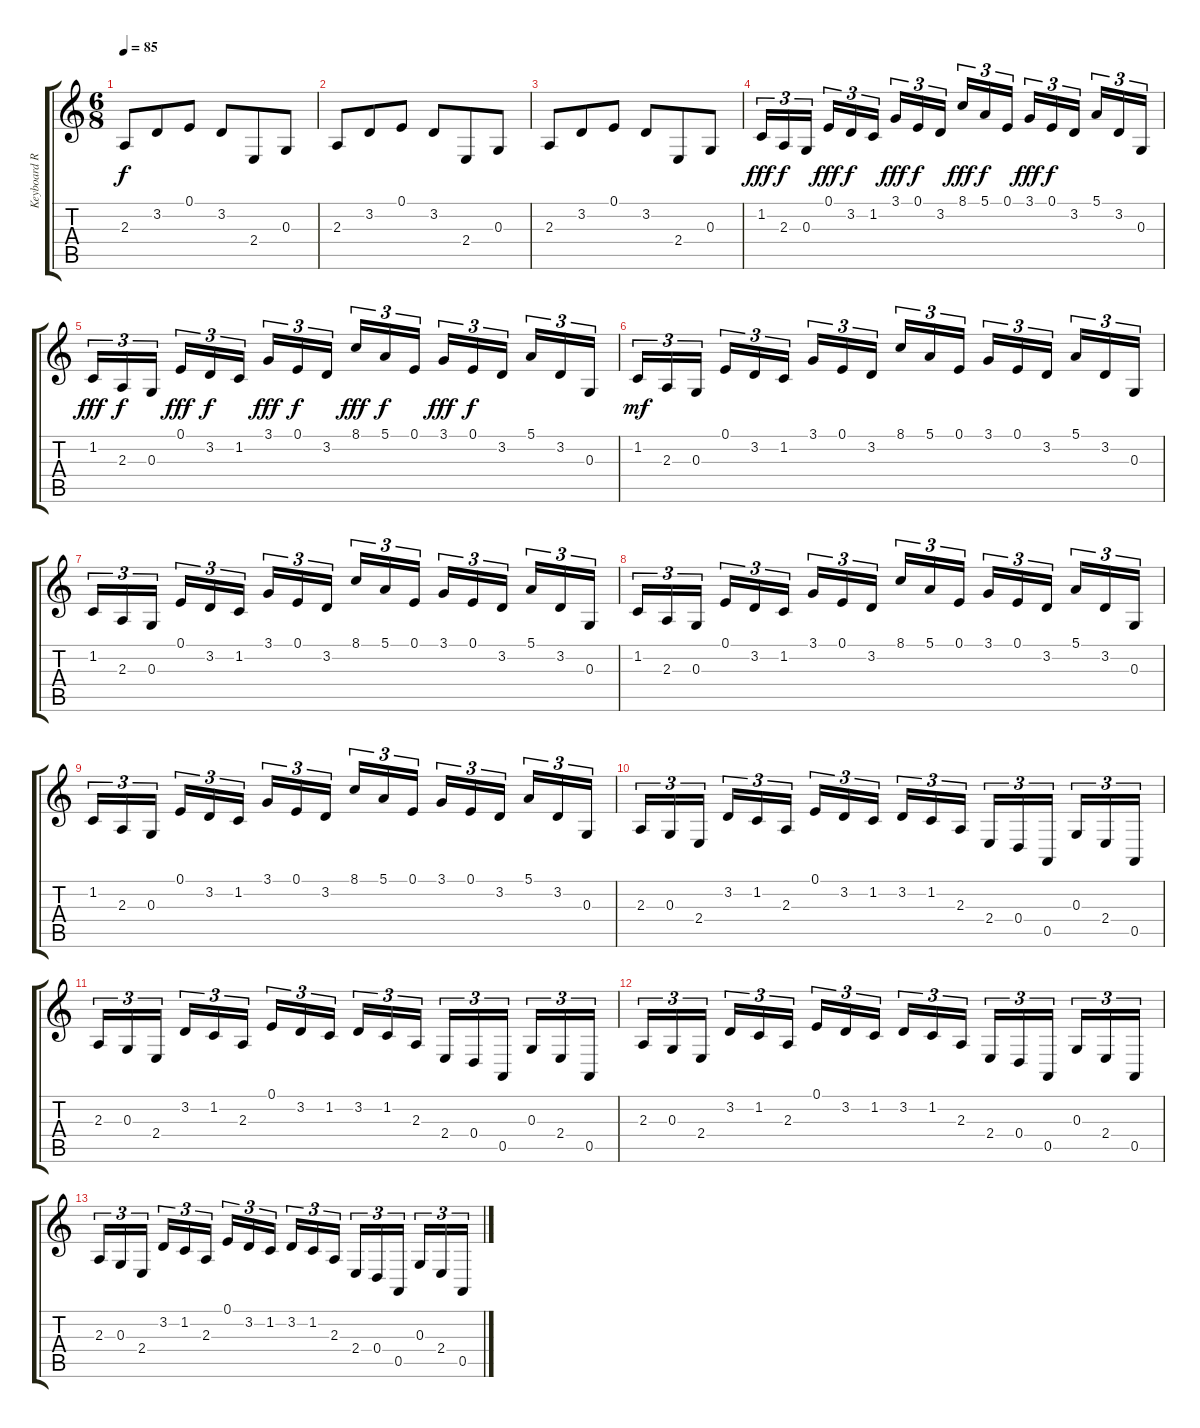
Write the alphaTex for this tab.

\track ("Keyboard Right Hand" "Keyboard R") {instrument acousticgrandpiano}
\staff {score tabs}
\tuning (E4 B3 G3 D3 A2 E2) {hide}
\ts (6 8)
\tempo 85
\clef g2
\ks c
2.3.8{dy f} 3.2.8 0.1.8 3.2.8 2.4.8 0.3.8 |
2.3.8 3.2.8 0.1.8 3.2.8 2.4.8 0.3.8 |
2.3.8 3.2.8 0.1.8 3.2.8 2.4.8 0.3.8 |
1.2.16{tu (3 2) dy fff} 2.3.16{tu (3 2) dy f} 0.3.16{tu (3 2) beam splitsecondary} 0.1.16{tu (3 2) dy fff} 3.2.16{tu (3 2) dy f} 1.2.16{tu (3 2) beam splitsecondary} 3.1.16{tu (3 2) dy fff} 0.1.16{tu (3 2) dy f} 3.2.16{tu (3 2)} 8.1.16{tu (3 2) dy fff} 5.1.16{tu (3 2) dy f} 0.1.16{tu (3 2) beam splitsecondary} 3.1.16{tu (3 2) dy fff} 0.1.16{tu (3 2) dy f} 3.2.16{tu (3 2) beam splitsecondary} 5.1.16{tu (3 2)} 3.2.16{tu (3 2)} 0.3.16{tu (3 2)} |
1.2.16{tu (3 2) dy fff} 2.3.16{tu (3 2) dy f} 0.3.16{tu (3 2) beam splitsecondary} 0.1.16{tu (3 2) dy fff} 3.2.16{tu (3 2) dy f} 1.2.16{tu (3 2) beam splitsecondary} 3.1.16{tu (3 2) dy fff} 0.1.16{tu (3 2) dy f} 3.2.16{tu (3 2)} 8.1.16{tu (3 2) dy fff} 5.1.16{tu (3 2) dy f} 0.1.16{tu (3 2) beam splitsecondary} 3.1.16{tu (3 2) dy fff} 0.1.16{tu (3 2) dy f} 3.2.16{tu (3 2) beam splitsecondary} 5.1.16{tu (3 2)} 3.2.16{tu (3 2)} 0.3.16{tu (3 2)} |
1.2.16{tu (3 2) dy mf} 2.3.16{tu (3 2)} 0.3.16{tu (3 2) beam splitsecondary} 0.1.16{tu (3 2)} 3.2.16{tu (3 2)} 1.2.16{tu (3 2) beam splitsecondary} 3.1.16{tu (3 2)} 0.1.16{tu (3 2)} 3.2.16{tu (3 2)} 8.1.16{tu (3 2)} 5.1.16{tu (3 2)} 0.1.16{tu (3 2) beam splitsecondary} 3.1.16{tu (3 2)} 0.1.16{tu (3 2)} 3.2.16{tu (3 2) beam splitsecondary} 5.1.16{tu (3 2)} 3.2.16{tu (3 2)} 0.3.16{tu (3 2)} |
1.2.16{tu (3 2)} 2.3.16{tu (3 2)} 0.3.16{tu (3 2) beam splitsecondary} 0.1.16{tu (3 2)} 3.2.16{tu (3 2)} 1.2.16{tu (3 2) beam splitsecondary} 3.1.16{tu (3 2)} 0.1.16{tu (3 2)} 3.2.16{tu (3 2)} 8.1.16{tu (3 2)} 5.1.16{tu (3 2)} 0.1.16{tu (3 2) beam splitsecondary} 3.1.16{tu (3 2)} 0.1.16{tu (3 2)} 3.2.16{tu (3 2) beam splitsecondary} 5.1.16{tu (3 2)} 3.2.16{tu (3 2)} 0.3.16{tu (3 2)} |
1.2.16{tu (3 2)} 2.3.16{tu (3 2)} 0.3.16{tu (3 2) beam splitsecondary} 0.1.16{tu (3 2)} 3.2.16{tu (3 2)} 1.2.16{tu (3 2) beam splitsecondary} 3.1.16{tu (3 2)} 0.1.16{tu (3 2)} 3.2.16{tu (3 2)} 8.1.16{tu (3 2)} 5.1.16{tu (3 2)} 0.1.16{tu (3 2) beam splitsecondary} 3.1.16{tu (3 2)} 0.1.16{tu (3 2)} 3.2.16{tu (3 2) beam splitsecondary} 5.1.16{tu (3 2)} 3.2.16{tu (3 2)} 0.3.16{tu (3 2)} |
1.2.16{tu (3 2)} 2.3.16{tu (3 2)} 0.3.16{tu (3 2) beam splitsecondary} 0.1.16{tu (3 2)} 3.2.16{tu (3 2)} 1.2.16{tu (3 2) beam splitsecondary} 3.1.16{tu (3 2)} 0.1.16{tu (3 2)} 3.2.16{tu (3 2)} 8.1.16{tu (3 2)} 5.1.16{tu (3 2)} 0.1.16{tu (3 2) beam splitsecondary} 3.1.16{tu (3 2)} 0.1.16{tu (3 2)} 3.2.16{tu (3 2) beam splitsecondary} 5.1.16{tu (3 2)} 3.2.16{tu (3 2)} 0.3.16{tu (3 2)} |
2.3.16{tu (3 2)} 0.3.16{tu (3 2)} 2.4.16{tu (3 2) beam splitsecondary} 3.2.16{tu (3 2)} 1.2.16{tu (3 2)} 2.3.16{tu (3 2) beam splitsecondary} 0.1.16{tu (3 2)} 3.2.16{tu (3 2)} 1.2.16{tu (3 2)} 3.2.16{tu (3 2)} 1.2.16{tu (3 2)} 2.3.16{tu (3 2) beam splitsecondary} 2.4.16{tu (3 2)} 0.4.16{tu (3 2)} 0.5.16{tu (3 2) beam splitsecondary} 0.3.16{tu (3 2)} 2.4.16{tu (3 2)} 0.5.16{tu (3 2)} |
2.3.16{tu (3 2)} 0.3.16{tu (3 2)} 2.4.16{tu (3 2) beam splitsecondary} 3.2.16{tu (3 2)} 1.2.16{tu (3 2)} 2.3.16{tu (3 2) beam splitsecondary} 0.1.16{tu (3 2)} 3.2.16{tu (3 2)} 1.2.16{tu (3 2)} 3.2.16{tu (3 2)} 1.2.16{tu (3 2)} 2.3.16{tu (3 2) beam splitsecondary} 2.4.16{tu (3 2)} 0.4.16{tu (3 2)} 0.5.16{tu (3 2) beam splitsecondary} 0.3.16{tu (3 2)} 2.4.16{tu (3 2)} 0.5.16{tu (3 2)} |
2.3.16{tu (3 2)} 0.3.16{tu (3 2)} 2.4.16{tu (3 2) beam splitsecondary} 3.2.16{tu (3 2)} 1.2.16{tu (3 2)} 2.3.16{tu (3 2) beam splitsecondary} 0.1.16{tu (3 2)} 3.2.16{tu (3 2)} 1.2.16{tu (3 2)} 3.2.16{tu (3 2)} 1.2.16{tu (3 2)} 2.3.16{tu (3 2) beam splitsecondary} 2.4.16{tu (3 2)} 0.4.16{tu (3 2)} 0.5.16{tu (3 2) beam splitsecondary} 0.3.16{tu (3 2)} 2.4.16{tu (3 2)} 0.5.16{tu (3 2)} |
2.3.16{tu (3 2)} 0.3.16{tu (3 2)} 2.4.16{tu (3 2) beam splitsecondary} 3.2.16{tu (3 2)} 1.2.16{tu (3 2)} 2.3.16{tu (3 2) beam splitsecondary} 0.1.16{tu (3 2)} 3.2.16{tu (3 2)} 1.2.16{tu (3 2)} 3.2.16{tu (3 2)} 1.2.16{tu (3 2)} 2.3.16{tu (3 2) beam splitsecondary} 2.4.16{tu (3 2)} 0.4.16{tu (3 2)} 0.5.16{tu (3 2) beam splitsecondary} 0.3.16{tu (3 2)} 2.4.16{tu (3 2)} 0.5.16{tu (3 2)}
